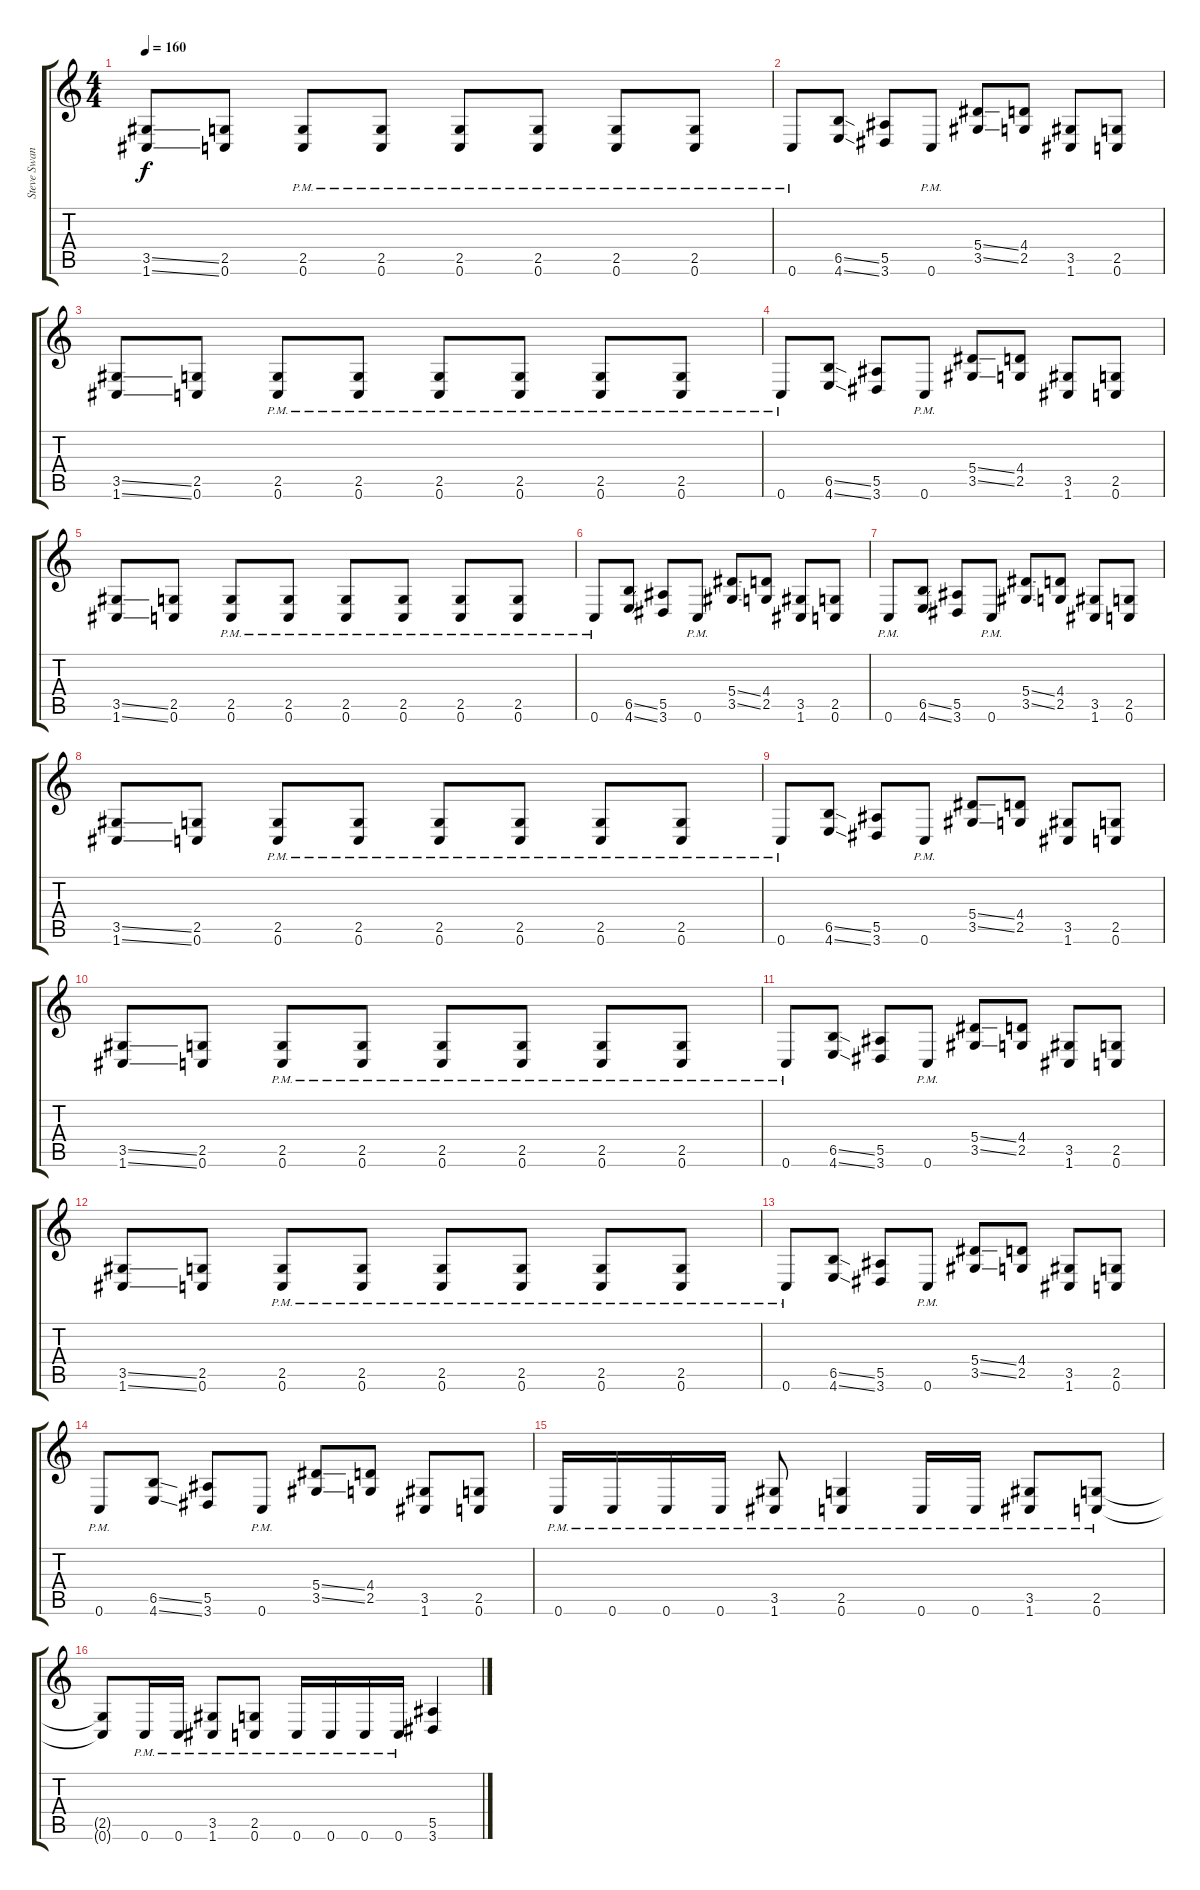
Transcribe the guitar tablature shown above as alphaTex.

\track ("Steve Swanson (Guitar)" "Steve Swan") {instrument distortionguitar}
\staff {score tabs}
\tuning (C4 G3 Eb3 Bb2 F2 C2) {hide}
\ts (4 4)
\tempo 160
\clef g2
\ks c
(3.5{ss} 1.6{ss}).8{dy f instrument distortionguitar} (2.5 0.6).8 (2.5{pm} 0.6{pm}).8 (2.5{pm} 0.6{pm}).8 (2.5{pm} 0.6{pm}).8 (2.5{pm} 0.6{pm}).8 (2.5{pm} 0.6{pm}).8 (2.5{pm} 0.6{pm}).8 |
0.6{pm}.8 (6.5{ss} 4.6{ss}).8 (5.5 3.6).8 0.6{pm}.8 (5.4{ss} 3.5{ss}).8 (4.4 2.5).8 (3.5 1.6).8 (2.5 0.6).8 |
(3.5{ss} 1.6{ss}).8 (2.5 0.6).8 (2.5{pm} 0.6{pm}).8 (2.5{pm} 0.6{pm}).8 (2.5{pm} 0.6{pm}).8 (2.5{pm} 0.6{pm}).8 (2.5{pm} 0.6{pm}).8 (2.5{pm} 0.6{pm}).8 |
0.6{pm}.8 (6.5{ss} 4.6{ss}).8 (5.5 3.6).8 0.6{pm}.8 (5.4{ss} 3.5{ss}).8 (4.4 2.5).8 (3.5 1.6).8 (2.5 0.6).8 |
(3.5{ss} 1.6{ss}).8 (2.5 0.6).8 (2.5{pm} 0.6{pm}).8 (2.5{pm} 0.6{pm}).8 (2.5{pm} 0.6{pm}).8 (2.5{pm} 0.6{pm}).8 (2.5{pm} 0.6{pm}).8 (2.5{pm} 0.6{pm}).8 |
0.6{pm}.8 (6.5{ss} 4.6{ss}).8 (5.5 3.6).8 0.6{pm}.8 (5.4{ss} 3.5{ss}).8 (4.4 2.5).8 (3.5 1.6).8 (2.5 0.6).8 |
0.6{pm}.8 (6.5{ss} 4.6{ss}).8 (5.5 3.6).8 0.6{pm}.8 (5.4{ss} 3.5{ss}).8 (4.4 2.5).8 (3.5 1.6).8 (2.5 0.6).8 |
(3.5{ss} 1.6{ss}).8 (2.5 0.6).8 (2.5{pm} 0.6{pm}).8 (2.5{pm} 0.6{pm}).8 (2.5{pm} 0.6{pm}).8 (2.5{pm} 0.6{pm}).8 (2.5{pm} 0.6{pm}).8 (2.5{pm} 0.6{pm}).8 |
0.6{pm}.8 (6.5{ss} 4.6{ss}).8 (5.5 3.6).8 0.6{pm}.8 (5.4{ss} 3.5{ss}).8 (4.4 2.5).8 (3.5 1.6).8 (2.5 0.6).8 |
(3.5{ss} 1.6{ss}).8 (2.5 0.6).8 (2.5{pm} 0.6{pm}).8 (2.5{pm} 0.6{pm}).8 (2.5{pm} 0.6{pm}).8 (2.5{pm} 0.6{pm}).8 (2.5{pm} 0.6{pm}).8 (2.5{pm} 0.6{pm}).8 |
0.6{pm}.8 (6.5{ss} 4.6{ss}).8 (5.5 3.6).8 0.6{pm}.8 (5.4{ss} 3.5{ss}).8 (4.4 2.5).8 (3.5 1.6).8 (2.5 0.6).8 |
(3.5{ss} 1.6{ss}).8 (2.5 0.6).8 (2.5{pm} 0.6{pm}).8 (2.5{pm} 0.6{pm}).8 (2.5{pm} 0.6{pm}).8 (2.5{pm} 0.6{pm}).8 (2.5{pm} 0.6{pm}).8 (2.5{pm} 0.6{pm}).8 |
0.6{pm}.8 (6.5{ss} 4.6{ss}).8 (5.5 3.6).8 0.6{pm}.8 (5.4{ss} 3.5{ss}).8 (4.4 2.5).8 (3.5 1.6).8 (2.5 0.6).8 |
0.6{pm}.8 (6.5{ss} 4.6{ss}).8 (5.5 3.6).8 0.6{pm}.8 (5.4{ss} 3.5{ss}).8 (4.4 2.5).8 (3.5 1.6).8 (2.5 0.6).8 |
0.6{pm}.16 0.6{pm}.16 0.6{pm}.16 0.6{pm}.16 (3.5{pm} 1.6{pm}).8 (2.5{pm} 0.6{pm}).4 0.6{pm}.16 0.6{pm}.16 (3.5{pm} 1.6{pm}).8 (2.5{pm} 0.6{pm}).8 |
(2.5{t} 0.6{t}).8 0.6{pm}.16 0.6{pm}.16 (3.5{pm} 1.6{pm}).8 (2.5{pm} 0.6{pm}).8 0.6{pm}.16 0.6{pm}.16 0.6{pm}.16 0.6{pm}.16 (5.5 3.6).4
